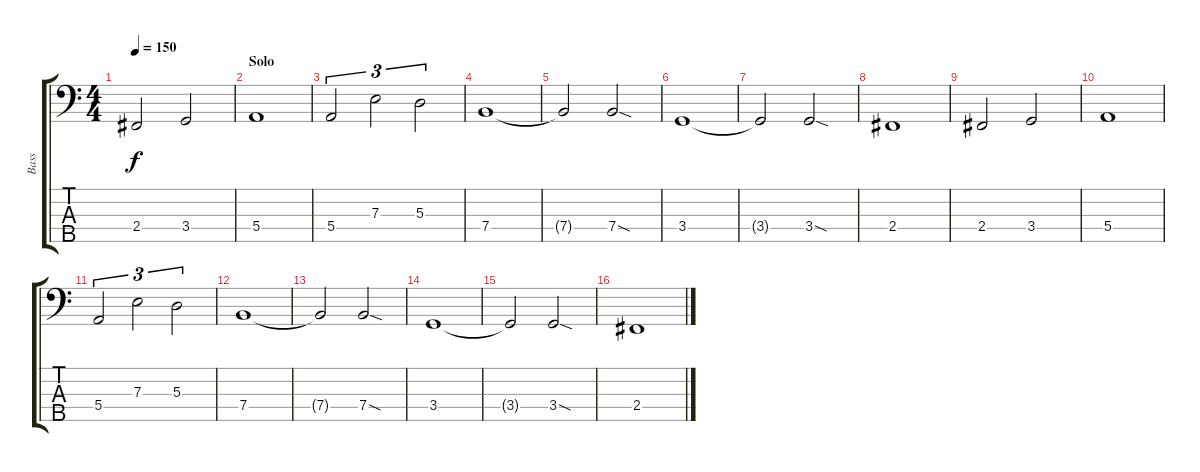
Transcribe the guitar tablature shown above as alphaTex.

\track ("Bass" "Bass") {instrument electricbassfinger}
\staff {score tabs}
\tuning (G2 D2 A1 E1 B0) {hide}
\ts (4 4)
\tempo 150
\clef f4
\ks c
2.4.2{dy f} 3.4.2 |
\section ("" "Solo")
5.4.1 |
5.4.2{tu (3 2)} 7.3.2{tu (3 2)} 5.3.2{tu (3 2)} |
7.4.1 |
7.4{t}.2 7.4{sod}.2 |
3.4.1 |
3.4{t}.2 3.4{sod}.2 |
2.4.1 |
2.4.2 3.4.2 |
5.4.1 |
5.4.2{tu (3 2)} 7.3.2{tu (3 2)} 5.3.2{tu (3 2)} |
7.4.1 |
7.4{t}.2 7.4{sod}.2 |
3.4.1 |
3.4{t}.2 3.4{sod}.2 |
2.4.1
